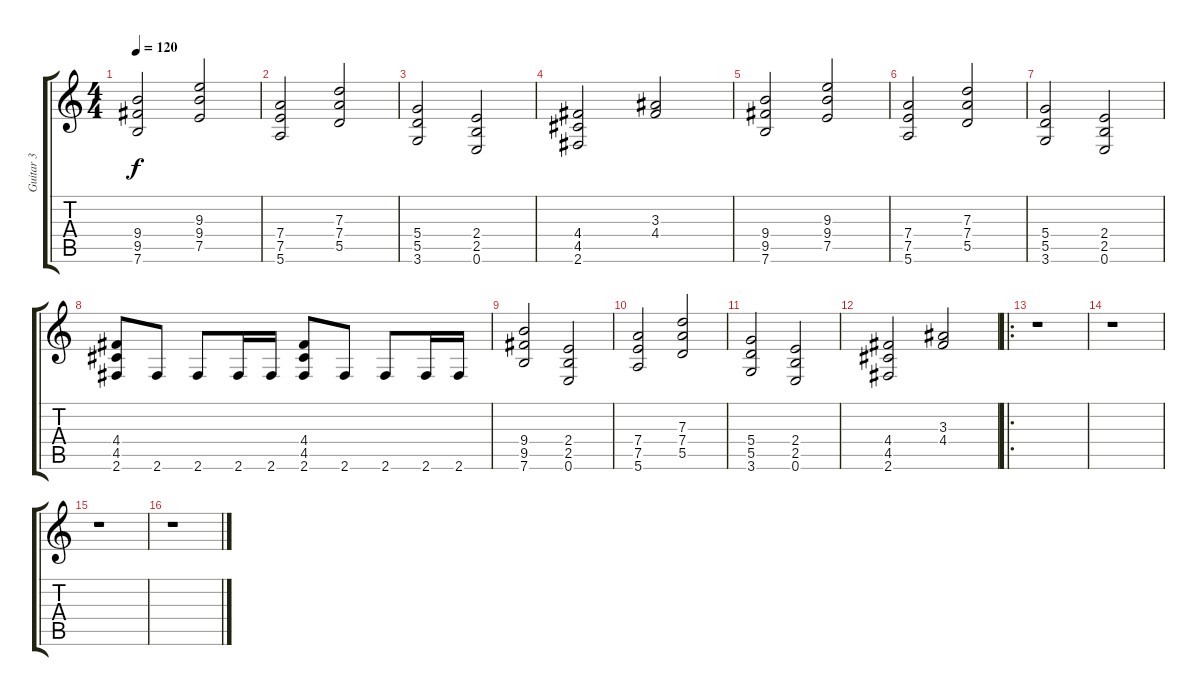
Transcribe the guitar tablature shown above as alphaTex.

\track ("Guitar 3" "Guitar 3") {instrument distortionguitar}
\staff {score tabs}
\tuning (E4 B3 G3 D3 A2 E2) {hide}
\ts (4 4)
\tempo 120
\clef g2
\ks c
(9.4 9.5 7.6).2{dy f} (9.3 9.4 7.5).2 |
(7.4 7.5 5.6).2 (7.3 7.4 5.5).2 |
(5.4 5.5 3.6).2 (2.4 2.5 0.6).2 |
(4.4 4.5 2.6).2 (3.3 4.4).2 |
(9.4 9.5 7.6).2 (9.3 9.4 7.5).2 |
(7.4 7.5 5.6).2 (7.3 7.4 5.5).2 |
(5.4 5.5 3.6).2 (2.4 2.5 0.6).2 |
(4.4 4.5 2.6).8 2.6.8 2.6.8 2.6.16 2.6.16 (4.4 4.5 2.6).8 2.6.8 2.6.8 2.6.16 2.6.16 |
(9.4 9.5 7.6).2 (2.4 2.5 0.6).2 |
(7.4 7.5 5.6).2 (7.3 7.4 5.5).2 |
(5.4 5.5 3.6).2 (2.4 2.5 0.6).2 |
(4.4 4.5 2.6).2 (3.3 4.4).2 |
\ro
r.1{volume 13 instrument distortionguitar} |
r.1 |
r.1{volume 13 instrument distortionguitar} |
r.1
